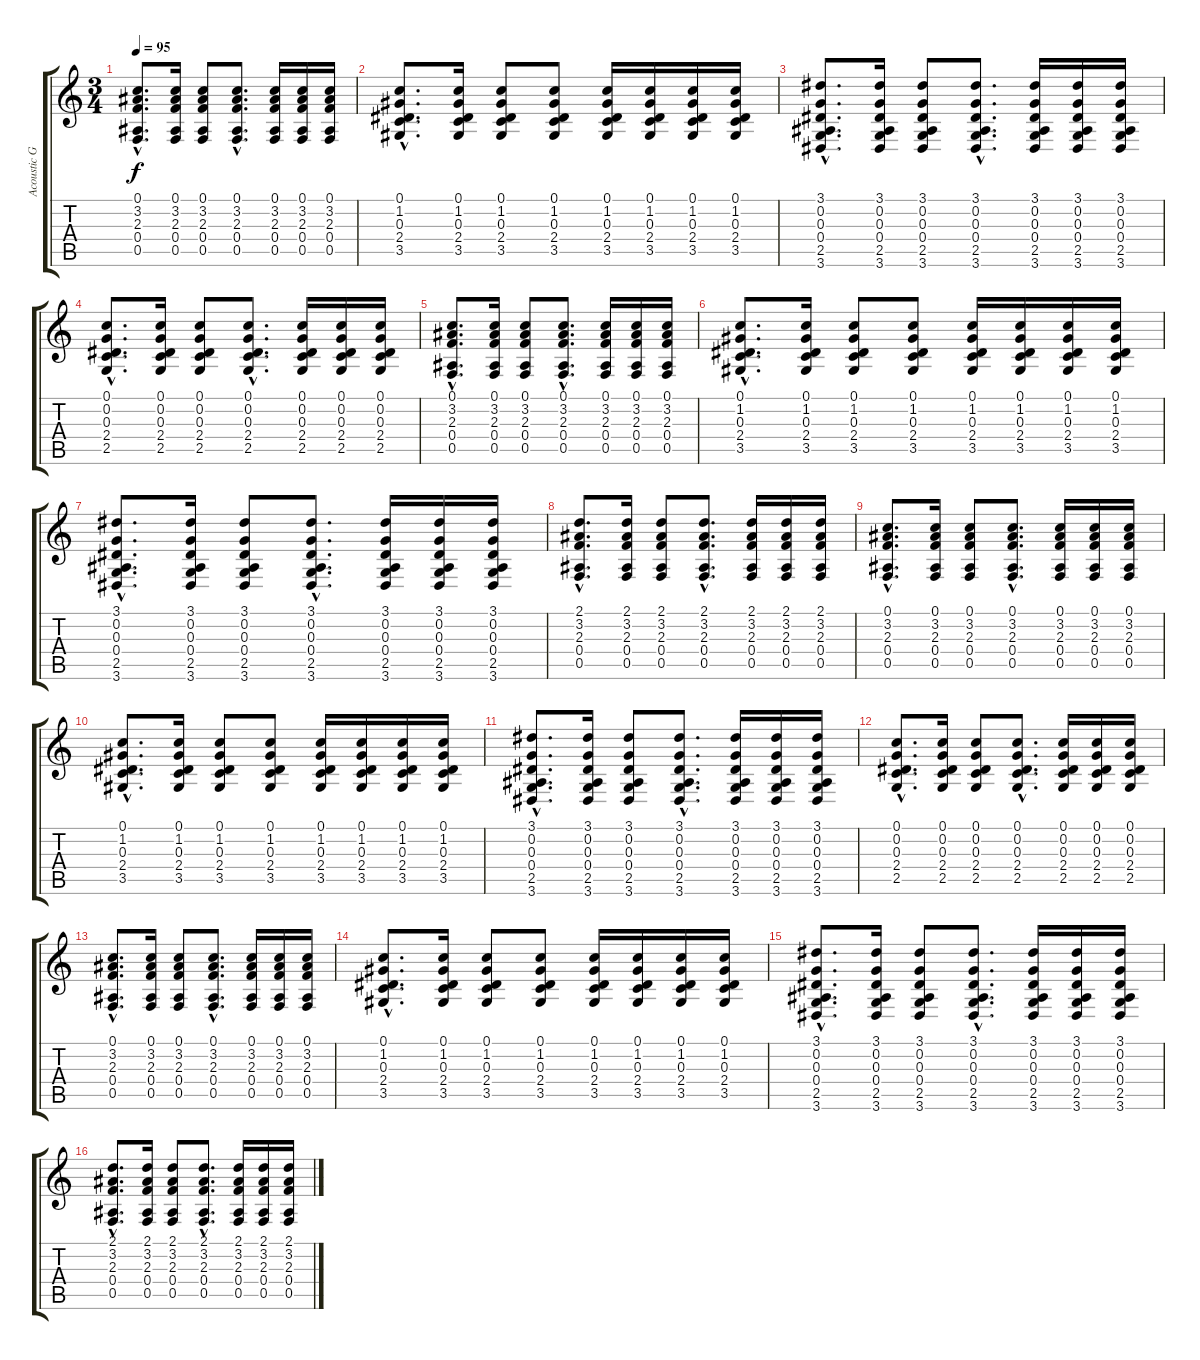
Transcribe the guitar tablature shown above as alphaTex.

\track ("Acoustic Guitar I" "Acoustic G") {instrument acousticguitarsteel}
\staff {score tabs}
\tuning (C4 G3 Eb3 Bb2 F2 C2) {hide}
\ts (3 4)
\tempo 95
\clef g2
\ks c
(0.1{hac} 3.2{hac} 2.3{hac} 0.4{hac} 0.5{hac}).8{d dy f} (0.1 3.2 2.3 0.4 0.5).16 (0.1 3.2 2.3 0.4 0.5).8 (0.1{hac} 3.2{hac} 2.3{hac} 0.4{hac} 0.5{hac}).8{d} (0.1 3.2 2.3 0.4 0.5).16 (0.1 3.2 2.3 0.4 0.5).16 (0.1 3.2 2.3 0.4 0.5).16 |
(0.1{hac} 1.2{hac} 0.3{hac} 2.4{hac} 3.5{hac}).8{d} (0.1 1.2 0.3 2.4 3.5).16 (0.1 1.2 0.3 2.4 3.5).8 (0.1 1.2 0.3 2.4 3.5).8 (0.1 1.2 0.3 2.4 3.5).16 (0.1 1.2 0.3 2.4 3.5).16 (0.1 1.2 0.3 2.4 3.5).16 (0.1 1.2 0.3 2.4 3.5).16 |
(3.1{hac} 0.2{hac} 0.3{hac} 0.4{hac} 2.5{hac} 3.6{hac}).8{d} (3.1 0.2 0.3 0.4 2.5 3.6).16 (3.1 0.2 0.3 0.4 2.5 3.6).8 (3.1{hac} 0.2{hac} 0.3{hac} 0.4{hac} 2.5{hac} 3.6{hac}).8{d} (3.1 0.2 0.3 0.4 2.5 3.6).16 (3.1 0.2 0.3 0.4 2.5 3.6).16 (3.1 0.2 0.3 0.4 2.5 3.6).16 |
(0.1{hac} 0.2{hac} 0.3{hac} 2.4{hac} 2.5{hac}).8{d} (0.1 0.2 0.3 2.4 2.5).16 (0.1 0.2 0.3 2.4 2.5).8 (0.1{hac} 0.2{hac} 0.3{hac} 2.4{hac} 2.5{hac}).8{d} (0.1 0.2 0.3 2.4 2.5).16 (0.1 0.2 0.3 2.4 2.5).16 (0.1 0.2 0.3 2.4 2.5).16 |
(0.1{hac} 3.2{hac} 2.3{hac} 0.4{hac} 0.5{hac}).8{d} (0.1 3.2 2.3 0.4 0.5).16 (0.1 3.2 2.3 0.4 0.5).8 (0.1{hac} 3.2{hac} 2.3{hac} 0.4{hac} 0.5{hac}).8{d} (0.1 3.2 2.3 0.4 0.5).16 (0.1 3.2 2.3 0.4 0.5).16 (0.1 3.2 2.3 0.4 0.5).16 |
(0.1{hac} 1.2{hac} 0.3{hac} 2.4{hac} 3.5{hac}).8{d} (0.1 1.2 0.3 2.4 3.5).16 (0.1 1.2 0.3 2.4 3.5).8 (0.1 1.2 0.3 2.4 3.5).8 (0.1 1.2 0.3 2.4 3.5).16 (0.1 1.2 0.3 2.4 3.5).16 (0.1 1.2 0.3 2.4 3.5).16 (0.1 1.2 0.3 2.4 3.5).16 |
(3.1{hac} 0.2{hac} 0.3{hac} 0.4{hac} 2.5{hac} 3.6{hac}).8{d} (3.1 0.2 0.3 0.4 2.5 3.6).16 (3.1 0.2 0.3 0.4 2.5 3.6).8 (3.1{hac} 0.2{hac} 0.3{hac} 0.4{hac} 2.5{hac} 3.6{hac}).8{d} (3.1 0.2 0.3 0.4 2.5 3.6).16 (3.1 0.2 0.3 0.4 2.5 3.6).16 (3.1 0.2 0.3 0.4 2.5 3.6).16 |
(2.1{hac} 3.2{hac} 2.3{hac} 0.4{hac} 0.5{hac}).8{d} (2.1 3.2 2.3 0.4 0.5).16 (2.1 3.2 2.3 0.4 0.5).8 (2.1{hac} 3.2{hac} 2.3{hac} 0.4{hac} 0.5{hac}).8{d} (2.1 3.2 2.3 0.4 0.5).16 (2.1 3.2 2.3 0.4 0.5).16 (2.1 3.2 2.3 0.4 0.5).16 |
(0.1{hac} 3.2{hac} 2.3{hac} 0.4{hac} 0.5{hac}).8{d} (0.1 3.2 2.3 0.4 0.5).16 (0.1 3.2 2.3 0.4 0.5).8 (0.1{hac} 3.2{hac} 2.3{hac} 0.4{hac} 0.5{hac}).8{d} (0.1 3.2 2.3 0.4 0.5).16 (0.1 3.2 2.3 0.4 0.5).16 (0.1 3.2 2.3 0.4 0.5).16 |
(0.1{hac} 1.2{hac} 0.3{hac} 2.4{hac} 3.5{hac}).8{d} (0.1 1.2 0.3 2.4 3.5).16 (0.1 1.2 0.3 2.4 3.5).8 (0.1 1.2 0.3 2.4 3.5).8 (0.1 1.2 0.3 2.4 3.5).16 (0.1 1.2 0.3 2.4 3.5).16 (0.1 1.2 0.3 2.4 3.5).16 (0.1 1.2 0.3 2.4 3.5).16 |
(3.1{hac} 0.2{hac} 0.3{hac} 0.4{hac} 2.5{hac} 3.6{hac}).8{d} (3.1 0.2 0.3 0.4 2.5 3.6).16 (3.1 0.2 0.3 0.4 2.5 3.6).8 (3.1{hac} 0.2{hac} 0.3{hac} 0.4{hac} 2.5{hac} 3.6{hac}).8{d} (3.1 0.2 0.3 0.4 2.5 3.6).16 (3.1 0.2 0.3 0.4 2.5 3.6).16 (3.1 0.2 0.3 0.4 2.5 3.6).16 |
(0.1{hac} 0.2{hac} 0.3{hac} 2.4{hac} 2.5{hac}).8{d} (0.1 0.2 0.3 2.4 2.5).16 (0.1 0.2 0.3 2.4 2.5).8 (0.1{hac} 0.2{hac} 0.3{hac} 2.4{hac} 2.5{hac}).8{d} (0.1 0.2 0.3 2.4 2.5).16 (0.1 0.2 0.3 2.4 2.5).16 (0.1 0.2 0.3 2.4 2.5).16 |
(0.1{hac} 3.2{hac} 2.3{hac} 0.4{hac} 0.5{hac}).8{d} (0.1 3.2 2.3 0.4 0.5).16 (0.1 3.2 2.3 0.4 0.5).8 (0.1{hac} 3.2{hac} 2.3{hac} 0.4{hac} 0.5{hac}).8{d} (0.1 3.2 2.3 0.4 0.5).16 (0.1 3.2 2.3 0.4 0.5).16 (0.1 3.2 2.3 0.4 0.5).16 |
(0.1{hac} 1.2{hac} 0.3{hac} 2.4{hac} 3.5{hac}).8{d} (0.1 1.2 0.3 2.4 3.5).16 (0.1 1.2 0.3 2.4 3.5).8 (0.1 1.2 0.3 2.4 3.5).8 (0.1 1.2 0.3 2.4 3.5).16 (0.1 1.2 0.3 2.4 3.5).16 (0.1 1.2 0.3 2.4 3.5).16 (0.1 1.2 0.3 2.4 3.5).16 |
(3.1{hac} 0.2{hac} 0.3{hac} 0.4{hac} 2.5{hac} 3.6{hac}).8{d} (3.1 0.2 0.3 0.4 2.5 3.6).16 (3.1 0.2 0.3 0.4 2.5 3.6).8 (3.1{hac} 0.2{hac} 0.3{hac} 0.4{hac} 2.5{hac} 3.6{hac}).8{d} (3.1 0.2 0.3 0.4 2.5 3.6).16 (3.1 0.2 0.3 0.4 2.5 3.6).16 (3.1 0.2 0.3 0.4 2.5 3.6).16 |
(2.1{hac} 3.2{hac} 2.3{hac} 0.4{hac} 0.5{hac}).8{d volume 6} (2.1 3.2 2.3 0.4 0.5).16 (2.1 3.2 2.3 0.4 0.5).8 (2.1{hac} 3.2{hac} 2.3{hac} 0.4{hac} 0.5{hac}).8{d} (2.1 3.2 2.3 0.4 0.5).16 (2.1 3.2 2.3 0.4 0.5).16 (2.1 3.2 2.3 0.4 0.5).16
